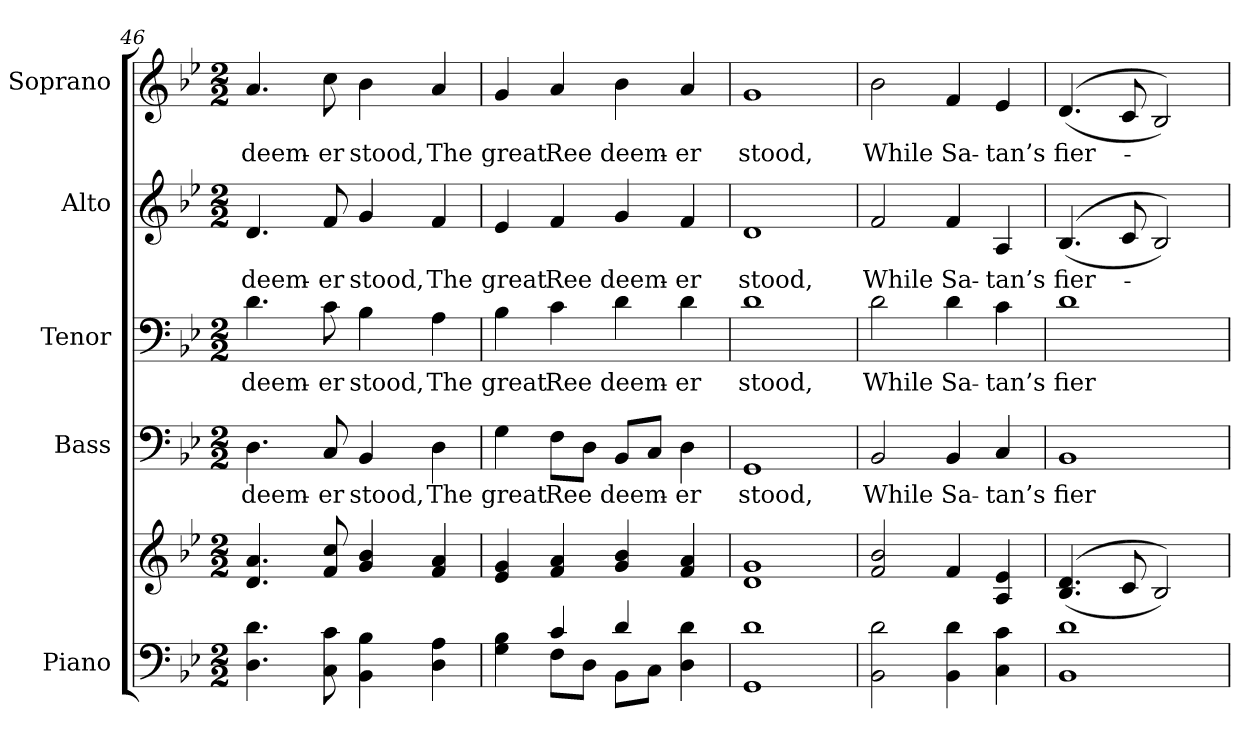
**kern	**kern	**kern	**text	**kern	**text	**kern	**text	**kern	**text
*part5	*part5	*part4	*part4	*part3	*part3	*part2	*part2	*part1	*part1
*staff6	*staff5	*staff4	*staff4	*staff3	*staff3	*staff2	*staff2	*staff1	*staff1
*I"Piano	*	*I"Bass	*	*I"Tenor	*	*I"Alto	*	*I"Soprano	*
*I'Pno.	*	*I'B.	*	*I'T.	*	*I'A.	*	*I'S.	*
!!LO:PB:g=z
*clefF4	*clefG2	*clefF4	*	*clefF4	*	*clefG2	*	*clefG2	*
*k[b-e-]	*k[b-e-]	*k[b-e-]	*	*k[b-e-]	*	*k[b-e-]	*	*k[b-e-]	*
*B-:	*B-:	*B-:	*	*B-:	*	*B-:	*	*B-:	*
*M2/2	*M2/2	*M2/2	*	*M2/2	*	*M2/2	*	*M2/2	*
=46	=46	=46	=46	=46	=46	=46	=46	=46	=46
!	!	!	!LO:LY:b:color=#000000	!	!	!	!	!	!
!	!	!	!	!	!LO:LY:b:color=#000000	!	!	!	!
!	!	!	!	!	!	!	!LO:LY:b:color=#000000	!	!
!	!	!	!	!	!	!	!	!	!LO:LY:b:color=#000000
4.Di\ 4.di	4.di/ 4.ai	4.Di\	deem-	4.di\	deem-	4.di/	deem-	4.ai/	deem-
!	!	!	!LO:LY:b:color=#000000	!	!	!	!	!	!
!	!	!	!	!	!LO:LY:b:color=#000000	!	!	!	!
!	!	!	!	!	!	!	!LO:LY:b:color=#000000	!	!
!	!	!	!	!	!	!	!	!	!LO:LY:b:color=#000000
8Ci\ 8ci	8fi/ 8cci	8Ci/	-er	8ci\	-er	8fi/	-er	8cci\	-er
!	!	!	!LO:LY:b:color=#000000	!	!	!	!	!	!
!	!	!	!	!	!LO:LY:b:color=#000000	!	!	!	!
!	!	!	!	!	!	!	!LO:LY:b:color=#000000	!	!
!	!	!	!	!	!	!	!	!	!LO:LY:b:color=#000000
4BB-i\ 4B-i	4gi/ 4b-i	4BB-i/	stood,	4B-i\	stood,	4gi/	stood,	4b-i\	stood,
!	!	!	!LO:LY:b:color=#000000	!	!	!	!	!	!
!	!	!	!	!	!LO:LY:b:color=#000000	!	!	!	!
!	!	!	!	!	!	!	!LO:LY:b:color=#000000	!	!
!	!	!	!	!	!	!	!	!	!LO:LY:b:color=#000000
4Di\ 4Ai	4fi/ 4ai	4Di\	The	4Ai\	The	4fi/	The	4ai/	The
=47	=47	=47	=47	=47	=47	=47	=47	=47	=47
*^	*	*	*	*	*	*	*	*	*
!	!	!	!	!LO:LY:b:color=#000000	!	!	!	!	!	!
!	!	!	!	!	!	!LO:LY:b:color=#000000	!	!	!	!
!	!	!	!	!	!	!	!	!LO:LY:b:color=#000000	!	!
!	!	!	!	!	!	!	!	!	!	!LO:LY:b:color=#000000
4Gi\ 4B-i	4ryy	4e-i/ 4gi	4Gi\	great	4B-i\	great	4e-i/	great	4gi/	great
!	!	!	!	!LO:LY:b:color=#000000	!	!	!	!	!	!
!	!	!	!	!	!	!LO:LY:b:color=#000000	!	!	!	!
!	!	!	!	!	!	!	!	!LO:LY:b:color=#000000	!	!
!	!	!	!	!	!	!	!	!	!	!LO:LY:b:color=#000000
4ci/	8Fi\L	4fi/ 4ai	8Fi\L	Ree	4ci\	Ree	4fi/	Ree	4ai/	Ree
.	8Di\J	.	8Di\J	.	.	.	.	.	.	.
!	!	!	!	!LO:LY:b:color=#000000	!	!	!	!	!	!
!	!	!	!	!	!	!LO:LY:b:color=#000000	!	!	!	!
!	!	!	!	!	!	!	!	!LO:LY:b:color=#000000	!	!
!	!	!	!	!	!	!	!	!	!	!LO:LY:b:color=#000000
4di/	8BB-i\L	4gi/ 4b-i	8BB-i/L	deem-	4di\	deem-	4gi/	deem-	4b-i\	deem-
.	8Ci\J	.	8Ci/J	.	.	.	.	.	.	.
!	!	!	!	!LO:LY:b:color=#000000	!	!	!	!	!	!
!	!	!	!	!	!	!LO:LY:b:color=#000000	!	!	!	!
!	!	!	!	!	!	!	!	!LO:LY:b:color=#000000	!	!
!	!	!	!	!	!	!	!	!	!	!LO:LY:b:color=#000000
4Di\ 4di	4ryy	4fi/ 4ai	4Di\	-er	4di\	-er	4fi/	-er	4ai/	-er
*v	*v	*	*	*	*	*	*	*	*	*
=48	=48	=48	=48	=48	=48	=48	=48	=48	=48
*^	*	*	*	*	*	*	*	*	*
!	!	!	!	!LO:LY:b:color=#000000	!	!	!	!	!	!
*v	*v	*	*	*	*	*	*	*	*	*
*^	*	*	*	*	*	*	*	*	*
!	!	!	!	!	!	!LO:LY:b:color=#000000	!	!	!	!
*v	*v	*	*	*	*	*	*	*	*	*
*^	*	*	*	*	*	*	*	*	*
!	!	!	!	!	!	!	!	!LO:LY:b:color=#000000	!	!
*v	*v	*	*	*	*	*	*	*	*	*
*^	*	*	*	*	*	*	*	*	*
!	!	!	!	!	!	!	!	!	!	!LO:LY:b:color=#000000
*v	*v	*	*	*	*	*	*	*	*	*
1GGi 1di	1di 1gi	1GGi	stood,	1di	stood,	1di	stood,	1gi	stood,
!!LO:PB:g=z
=49	=49	=49	=49	=49	=49	=49	=49	=49	=49
!	!	!	!LO:LY:b:color=#000000	!	!	!	!	!	!
!	!	!	!	!	!LO:LY:b:color=#000000	!	!	!	!
!	!	!	!	!	!	!	!LO:LY:b:color=#000000	!	!
!	!	!	!	!	!	!	!	!	!LO:LY:b:color=#000000
2BB-i\ 2di	2fi/ 2b-i	2BB-i/	While	2di\	While	2fi/	While	2b-i\	While
!	!	!	!LO:LY:b:color=#000000	!	!	!	!	!	!
!	!	!	!	!	!LO:LY:b:color=#000000	!	!	!	!
!	!	!	!	!	!	!	!LO:LY:b:color=#000000	!	!
!	!	!	!	!	!	!	!	!	!LO:LY:b:color=#000000
4BB-i\ 4di	4fi/	4BB-i/	Sa-	4di\	Sa-	4fi/	Sa-	4fi/	Sa-
!	!	!	!LO:LY:b:color=#000000	!	!	!	!	!	!
!	!	!	!	!	!LO:LY:b:color=#000000	!	!	!	!
!	!	!	!	!	!	!	!LO:LY:b:color=#000000	!	!
!	!	!	!	!	!	!	!	!	!LO:LY:b:color=#000000
4Ci\ 4ci	4Ai/ 4e-i	4Ci/	-tan’s	4ci\	-tan’s	4Ai/	-tan’s	4e-i/	-tan’s
=50	=50	=50	=50	=50	=50	=50	=50	=50	=50
!	!	!	!LO:LY:b:color=#000000	!	!	!	!	!	!
!	!	!	!	!	!LO:LY:b:color=#000000	!	!	!	!
!	!	!	!	!	!	!	!LO:LY:b:color=#000000	!	!
!	!	!	!	!	!	!	!	!	!LO:LY:b:color=#000000
1BB-i 1di	((4.B-i/ 4.di	1BB-i	fier-	1di	fier-	((4.B-i/	fier-	((4.di/	fier-
.	8ci/	.	.	.	.	8ci/	.	8ci/	.
.	2B-i/))	.	.	.	.	2B-i/))	.	2B-i/))	.
=	=	=	=	=	=	=	=	=	=
*-	*-	*-	*-	*-	*-	*-	*-	*-	*-
